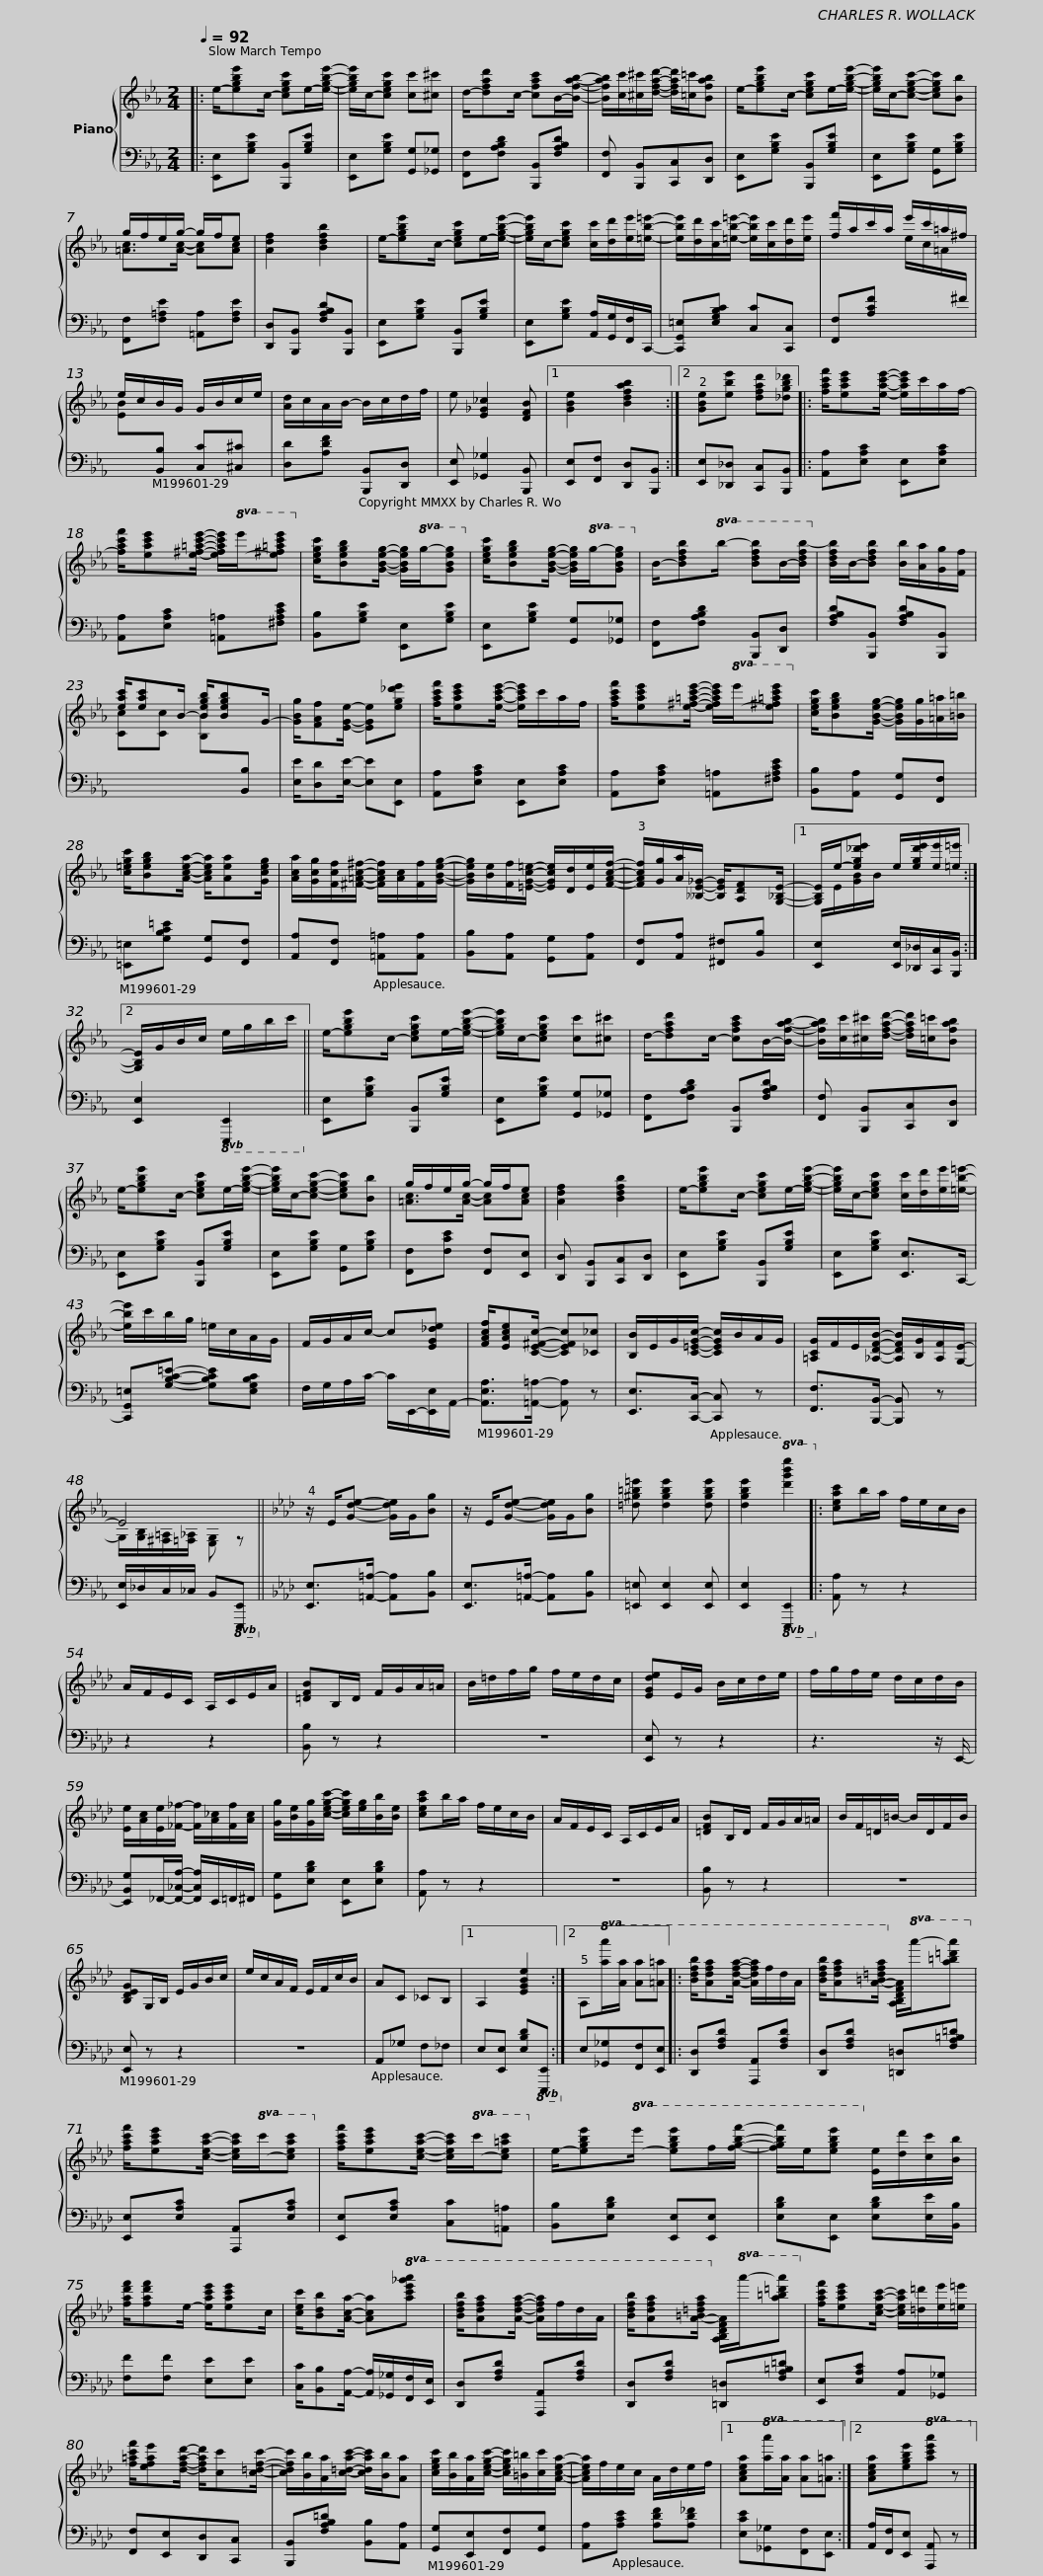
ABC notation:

X:1
%%score { ( 1 3 ) | 2 }
L:1/8
Q:1/4=92
M:2/4
I:linebreak $
K:Eb
V:1 treble
V:3 treble
V:2 bass
V:1
|: e/-[egbe']c/- [cegc']e/-[egbe']/- | [egbe']/c/-[cegc'] [cc'][^c^c'] | d/-[dfad']c/- [cfac']B/-[Bfab]/- |$ [Bfab]/[cc']/[^c^c']/[dfad']/- [dfad']/[=c=c']/[Bfab] | e/-[egbe']c/- [cegc']e/-[egbe']/- | %5
 [egbe']/c/-[cegc']- [cegc'][Bb] |$ g/f/e/g/- g/f/e | [Adf]2 [Bdfb]2 | e/-[egbe']c/- [cegc']e/-[egbe']/- |$ [egbe']/c/-[cegc'] [cc']/[dd']/[ee']/[=eb=e']/- | %10
 [ebe']/[dd']/[cc']/[=eb=e']/- [ebe']/[cc']/[dd']/[ee']/ | [ff']/a/c'/a/ e'/c'/=a/^f/ |$ e/c/B/G/ G/B/c/e/ | [Ad]/c/A/B/- B/c/d/f/ | e [E_G_c]2 [DFB] |1 %15
 [GBe]2 [Bdfab]2 :|2$ [GBe][ebe'] [dfad'][_dgb_d'] |: [fac'f']/[eac'e'][eac'e']/- [eac'e']/c'/a/f/- | [fac'f']/[eac'e'][e^f=ac'e']/- [efac'e']/!8va(!e'/-[e'^f'=a'c''e'']!8va)! |$ [cegc']/[Begb][GBeg]/- [GBeg]/!8va(!g/-[gbe'g']!8va)! | %20
 [cegc']/[Begb][GBeg]/- [GBeg]/!8va(!g/-[gbe'g']!8va)! | B/-[Bdfb]!8va(!b/- [bd'f'b']b/-[bd'f'b']/-!8va)! |$ [Bdfb]/B/-[Bdfb] [Bb]/[Aa]/[Gg]/[Ff]/ | [eac']/[eac']B/- [Begb]/[Begb]G/- | [GBg]/[FAf][EGe]/- [EGe][eg_d'e'] |$ %25
 [fac'f']/[eac'e'][eac'e']/- [eac'e']/c'/a/f/ | [fac'f']/[eac'e'][e^f=ac'e']/- [efac'e']/!8va(!e'/-[e'^f'=a'c''e'']!8va)! | [cegc']/[Begb][GBeg]/- [GBeg]/[Gg]/[=A=a]/[=B=b]/ |$ [c=egc']/[Begb][Acea]/- [Acea]/[Aea][Gceg]/ | [Aca]/[Gcg]/[Fcf]/[^F=Ac^f]/- [FAcf]/[Ac]/[Ff]/[GBeg]/- | %30
 [GBeg]/[Be]/[Ff]/[=EGc=e]/- [EGce]/[Dd]/[Ee]/[FAcf]/- |$ [FAcf]/[Gg]/[Aa]/[__B,E_G]/- [B,EG]/[A,DF][G,_B,E]/- |1 [G,B,E]/e/-[eg_d'e'] e/[egd'e']/[ee']/[=e=e']/ :|2 [G,B,E]/G/B/c/ e/g/b/c'/ ||$ e/-[egbe']c/- [cegc']e/-[egbe']/- | %35
 [egbe']/c/-[cegc'] [cc'][^c^c'] | d/-[dfad']c/- [cfac']B/-[Bfab]/- | [Bfab]/[cc']/[^c^c']/[dfad']/- [dfad']/[=c=c']/[Bfab] |$ e/-[egbe']c/- [cegc']e/-[egbe']/- | [egbe']/c/-[cegc']- [cegc'][Bb] | %40
 g/f/e/g/- g/f/e | [Adf]2 [Bdfb]2 |$ e/-[egbe']c/- [cegc']e/-[egbe']/- | [egbe']/c/-[cegc'] [cc']/[dd']/[ee']/[=eb=e']/- | [ebe']/c'/b/g/ =e/c/A/G/ | %45
 F/G/A/c/- c[EG_de] |$ [FAcf]/[EAce][CE^Fc]/- [CEFc][_C_c] | [B,B]/E/G/[C=EGc]/- [CEGc]/B/A/G/ | [=A,CG]/F/E/[_A,DFB]/- [A,DFB]/[B,G]/[A,F]/[G,E]/- | E4 ||$ %50
[K:Ab] z/ E/[Gde]- [Gde]/G/[Bg] | z/ E/[Gde]- [Gde]/G/[Bg] | [=d^g=b=e'] [dgbe']2 [dgbe'] | [dgbe']2!8va(! [d'g'b'e'']2!8va)! |:$ [ceac']b/a/ f/e/c/B/ | %55
 A/F/E/C/ A,/C/E/A/ | [=DFB]B,/D/ F/G/A/=A/ |$ B/=d/f/g/ f/e/d/c/ | [EGde]E/G/ B/c/d/e/ | f/g/f/e/ d/c/d/B/ | %60
 [Ee]/[Ac]/[Ee]/[_F_f]/- [Ff]/[A_c]/[Ff]/[Ac]/ | [Gg]/[Be]/[Gg]/[cegc']/- [cegc']/[eg]/[Bb]/[Be]/ |$ [ceac']b/a/ f/e/c/B/ | A/F/E/C/ A,/C/E/A/ | [=DFB]B,/D/ F/G/A/=A/ | %65
 B/F/=D/=B/- B/D/F/B/ |$ [B,DEG]G,/B,/ E/G/B/c/ | e/c/A/F/ E/F/c/B/ | AC _CB, |1 A,2 [EGBe]2 :|2$ %70
 A,!8va(![aa']/[aa']/ [aa'][=a=a'] |: [bd'f'b']/[ad'f'a'][ad'f'a']/- [ad'f'a']/f'/d'/a/ | [bd'f'b']/[ad'f'a'][a=b=d'f'a']/-!8va)! [ABdfa]/!8va(!a'/-[a'=b'=d''a'']!8va)! |$ [fac'f']/[eac'e'][ceac']/- [ceac']/!8va(!c'/-[c'e'a'c'']!8va)! | [fac'f']/[eac'e'][ceac']/- [ceac']/!8va(!c'/-[c'e'=a'c'']!8va)! | %75
 e/-[egbe']!8va(!e'/- [e'g'b'e'']f'/[f'g'b'f'']/- | [f'g'b'f'']/e'/[e'g'b'e'']!8va)! [ee']/[dd']/[cc']/[Bb]/ |$ [fad'f']/[fad'f']e/- [eac'e']/[eac'e']c/ | [cec']/[Bdb][Aca]/- [Aca]!8va(![ac'e'_g'a'] | [bd'f'b']/[ad'f'a'][ad'f'a']/- [ad'f'a']/f'/d'/a/ | %80
 [bd'f'b']/[ad'f'a'][a=b=d'f'a']/-!8va)! [ABdfa]/!8va(!a'/-[a'=b'=d''a'']!8va)! |$ [fac'f']/[eac'e'][ceac']/- [ceac']/[=d=d']/[ee']/[=e=e']/ | [f=ac'f']/[efae'][dfad']/- [dfad']/[cc'][c=dfc']/- | [cdfc']/[Bb]/[Aa]/[c=dac']/- [cdac']/[Bb]/[Aa] |$ [cegc']/[Bb]/[Aa]/[cegc']/- [cegc']/[=B=b]/[cc']/[Acea]/- | %85
 [Acea]/f/e/c/ A/d/e/f/ |1 [Acea]!8va(![aa']/[aa']/ [aa'][=a=a']!8va)! :|2 [Acea][egbe']!8va(![ac'e'a'] z!8va)! |] %88
V:2
|: [E,,E,][G,B,E] [B,,,B,,][G,B,E] | [E,,E,][G,B,E] [G,,G,][_G,,_G,] | [F,,F,][F,A,B,D] [B,,,B,,][F,A,B,D] |$ [F,,F,] [B,,,B,,][C,,C,][D,,D,] | [E,,E,][G,B,E] [B,,,B,,][G,B,E] | %5
 [E,,E,][G,B,E] [G,,G,][G,B,E] |$ [F,,F,][F,=A,E] [=A,,A,][F,A,E] | [D,,D,][B,,,B,,] [F,A,B,D][B,,,B,,] | [E,,E,][G,B,E] [B,,,B,,][G,B,E] |$ [E,,E,][G,B,E] [A,,A,]/[G,,G,]/[F,,F,]/C,,/- | %10
 [C,,G,,=E,][E,G,B,C] [C,C][C,,C,] | [F,,F,][A,CF][I:staff -1] e/c/=A/[I:staff +1]^F/ |$[I:staff -1] [EB][I:staff +1][B,,B,] [C,C][^C,^C] | [D,D][A,DF] [B,,,B,,][D,,D,] | [E,,E,] [_G,,_G,]2 [B,,,B,,] |1 %15
 [E,,E,][F,,F,] [D,,D,][B,,,B,,] :|2$ [E,,E,][_D,,_D,] [C,,C,][B,,,B,,] |: [A,,A,][E,A,C] [E,,E,][E,A,C] | [A,,A,][E,A,C] [=A,,=A,][^F,A,CE] |$ [B,,B,][G,B,E] [E,,E,][G,B,E] | %20
 [E,,E,][G,B,E] [G,,G,][_G,,_G,] | [F,,F,][F,A,B,D] [B,,,B,,][D,,D,] |$ [F,A,B,D][B,,,B,,] [F,A,B,D][B,,,B,,] |[I:staff -1] [Cc][Cc] [B,B][I:staff +1][B,,B,] | [E,E]/[D,D][E,E]/- [E,E][E,,E,] |$ %25
 [A,,A,][E,A,C] [E,,E,][E,A,C] | [A,,A,][E,A,C] [=A,,=A,][^F,A,CE] | [B,,B,][A,,A,] [G,,G,][F,,F,] |$ [=E,,=E,][G,B,C=E] [G,,G,][F,,F,] | [A,,A,][F,,F,] [=A,,=A,][A,,A,] | %30
 [B,,B,][A,,A,] [G,,G,][A,,A,] |$ [F,,F,][A,,A,] [^F,,^F,][B,,B,] |1 [E,,E,]/[I:staff -1]E/[GB]/B/[I:staff +1] [E,,E,]/[_D,,_D,]/[C,,C,]/[B,,,B,,]/ :|2 [E,,E,]2!8vb(! [E,,,E,,]2!8vb)! ||$ [E,,E,][G,B,E] [B,,,B,,][G,B,E] | %35
 [E,,E,][G,B,E] [G,,G,][_G,,_G,] | [F,,F,][F,A,B,D] [B,,,B,,][F,A,B,D] | [F,,F,] [B,,,B,,][C,,C,][D,,D,] |$ [E,,E,][G,B,E] [B,,,B,,][G,B,E] | [E,,E,][G,B,E] [G,,G,][G,B,E] | %40
 [F,,F,][F,CE] [F,,F,][E,,E,] | [D,,D,] [B,,,B,,][C,,C,][D,,D,] |$ [E,,E,][G,B,E] [B,,,B,,][G,B,E] | [E,,E,][G,B,E] [E,,E,]>C,,- | [C,,G,,=E,][G,B,C=E]- [G,B,CE][E,G,B,C] | %45
 F,/G,/A,/C/- C/E,,/-[E,,E,]/A,,/- |$ [A,,E,A,]>[=A,,=A,]- [A,,A,] z | [E,,E,]>[C,,C,]- [C,,C,] z | [F,,F,]>[B,,,B,,]- [B,,,B,,] z | [E,,E,]/_D,/C,/_C,/ B,,!8vb(![E,,,E,,]!8vb)! ||$ %50
[K:Ab] [E,,E,]>[=A,,=A,]- [A,,A,][B,,B,] | [E,,E,]>[=A,,=A,]- [A,,A,][B,,B,] | [=E,,=E,] [E,,E,]2 [E,,E,] | [E,,E,]2!8vb(! [E,,,E,,]2!8vb)! |:$ [A,,A,] z z2 | %55
 z2 z2 | [B,,B,] z z2 |$ z4 | [E,,E,] z z2 | z3 z/ E,,/- | %60
 [E,,B,,G,]_F,,/-[F,,_C,A,]/- [F,,C,A,]/E,,/=F,,/^F,,/ | [G,,G,][E,B,D] [E,,E,][E,B,D] |$ [A,,A,] z z2 | z4 | [B,,B,] z z2 | %65
 z4 |$ [E,,E,] z z2 | z4 | A,,_G, F,_F, |1 E,[E,,E,] [E,B,D]!8vb(![E,,,E,,]!8vb)! :|2$ %70
 E,[_G,,_G,][F,,F,][E,,E,] |: [D,,D,][F,A,D] [A,,,A,,][F,A,D] | [D,,D,][F,A,D] [=D,,=D,][F,A,=B,=D] |$ [E,,E,][E,A,C] [A,,,A,,][E,A,C] | [E,,E,][E,A,C] [C,C][=A,,=A,] | %75
 [B,,B,][E,B,D] [E,,E,][E,,E,] | [E,B,D][E,,E,] [E,B,D][E,E]/[B,,B,]/ |$ [F,F][F,F] [E,E][E,E] | [C,C]/[B,,B,][A,,A,]/- [A,,A,]/[_G,,_G,]/[F,,F,]/[E,,E,]/ | [D,,D,][F,A,D] [A,,,A,,][F,A,D] | %80
 [D,,D,][F,A,D] [=D,,=D,][F,A,=B,=D] |$ [E,,E,][E,A,C] [A,,A,][_G,,_G,] | [F,,F,][E,,E,][D,,D,][C,,C,] | [B,,,B,,][F,A,B,=D] [B,,B,][A,,A,] |$ [G,,G,][E,,E,][F,,F,][G,,G,] | %85
 [A,,A,][A,CE] [A,DF][A,D_F] |1 [E,CE][_G,,_G,][F,,F,][E,,E,] :|2 [A,,A,]/[F,,F,]/[E,,E,] [A,,,A,,] z |] %88
V:3
|: x4 | x4 | x4 |$ x4 | x4 | %5
 x4 |$ [=Ac]>[Ac]- [Ac][Ac] | x4 | x4 |$ x4 | %10
 x4 | x4 |$ x4 | x4 | x4 |1 %15
 x4 :|2$ x4 |: x4 | x5/2!8va(! x3/2!8va)! |$ x5/2!8va(! x3/2!8va)! | %20
 x5/2!8va(! x3/2!8va)! | x3/2!8va(! x5/2!8va)! |$ x4 | x4 | x4 |$ %25
 x4 | x5/2!8va(! x3/2!8va)! | x4 |$ x4 | x4 | %30
 x4 |$ x4 |1 x4 :|2 x4 ||$ x4 | %35
 x4 | x4 | x4 |$ x4 | x4 | %40
 [=Ac]>[Ac]- [Ac][Ac] | x4 |$ x4 | x4 | x4 | %45
 x4 |$ x4 | x4 | x4 | G,/[G,B,]/[^F,=A,]/[=F,_A,]/ [E,G,] z ||$ %50
[K:Ab] x4 | x4 | x4 | x2!8va(! x2!8va)! |:$ x4 | %55
 x4 | x4 |$ x4 | x4 | x4 | %60
 x4 | x4 |$ x4 | x4 | x4 | %65
 x4 |$ x4 | x4 | x4 |1 x4 :|2$ %70
 x!8va(! x3 |: x4 | x2!8va)! x/!8va(! x3/2!8va)! |$ x5/2!8va(! x3/2!8va)! | x5/2!8va(! x3/2!8va)! | %75
 x3/2!8va(! x5/2 | x2!8va)! x2 |$ x4 | x3!8va(! x | x4 | %80
 x2!8va)! x/!8va(! x3/2!8va)! |$ x4 | x4 | x4 |$ x4 | %85
 x4 |1 x!8va(! x3!8va)! :|2 x2!8va(! x2!8va)! |] %88
